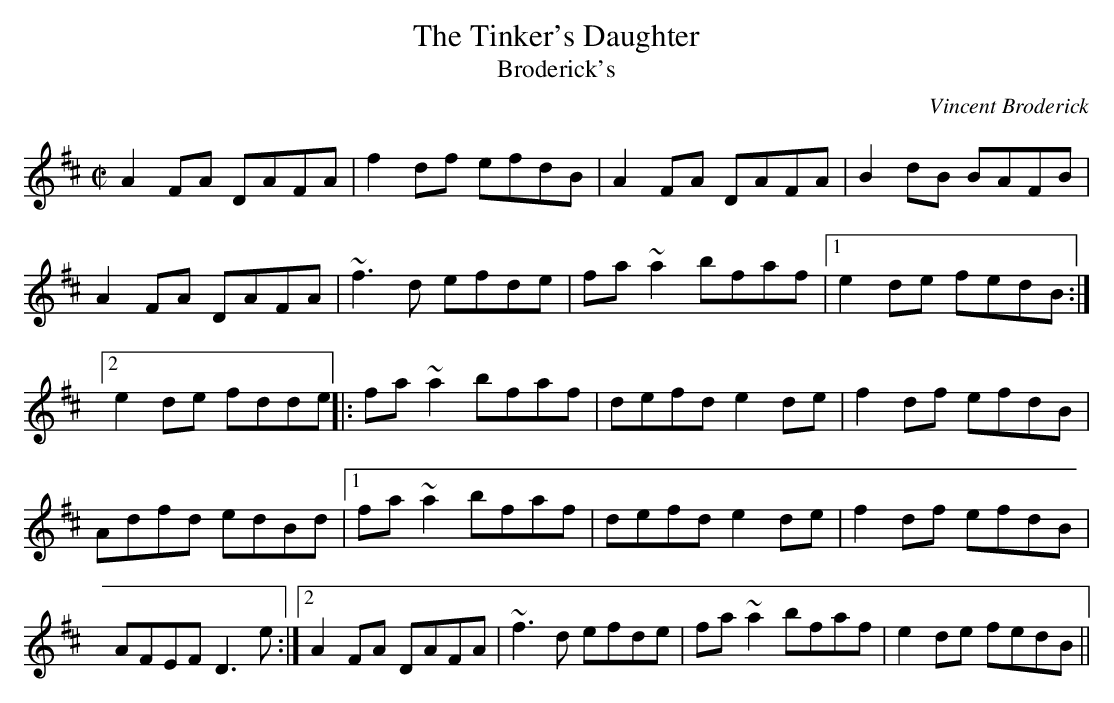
X:1
T:Tinker's Daughter, The
T:Broderick's
C:Vincent Broderick
M:C|
K:D
A2FA DAFA|f2df efdB|A2FA DAFA|B2dB BAFB| \
A2FA DAFA|~f3d efde|fa~a2 bfaf|1 e2de fedB:|2 e2de fdde|| \
|:fa~a2 bfaf|defd e2de|f2df efdB|Adfd edBd| \
[1 fa~a2 bfaf|defd e2de|f2df efdB|AFEF D3e:| \
[2 A2FA DAFA|~f3d efde|fa~a2 bfaf|e2de fedB||
